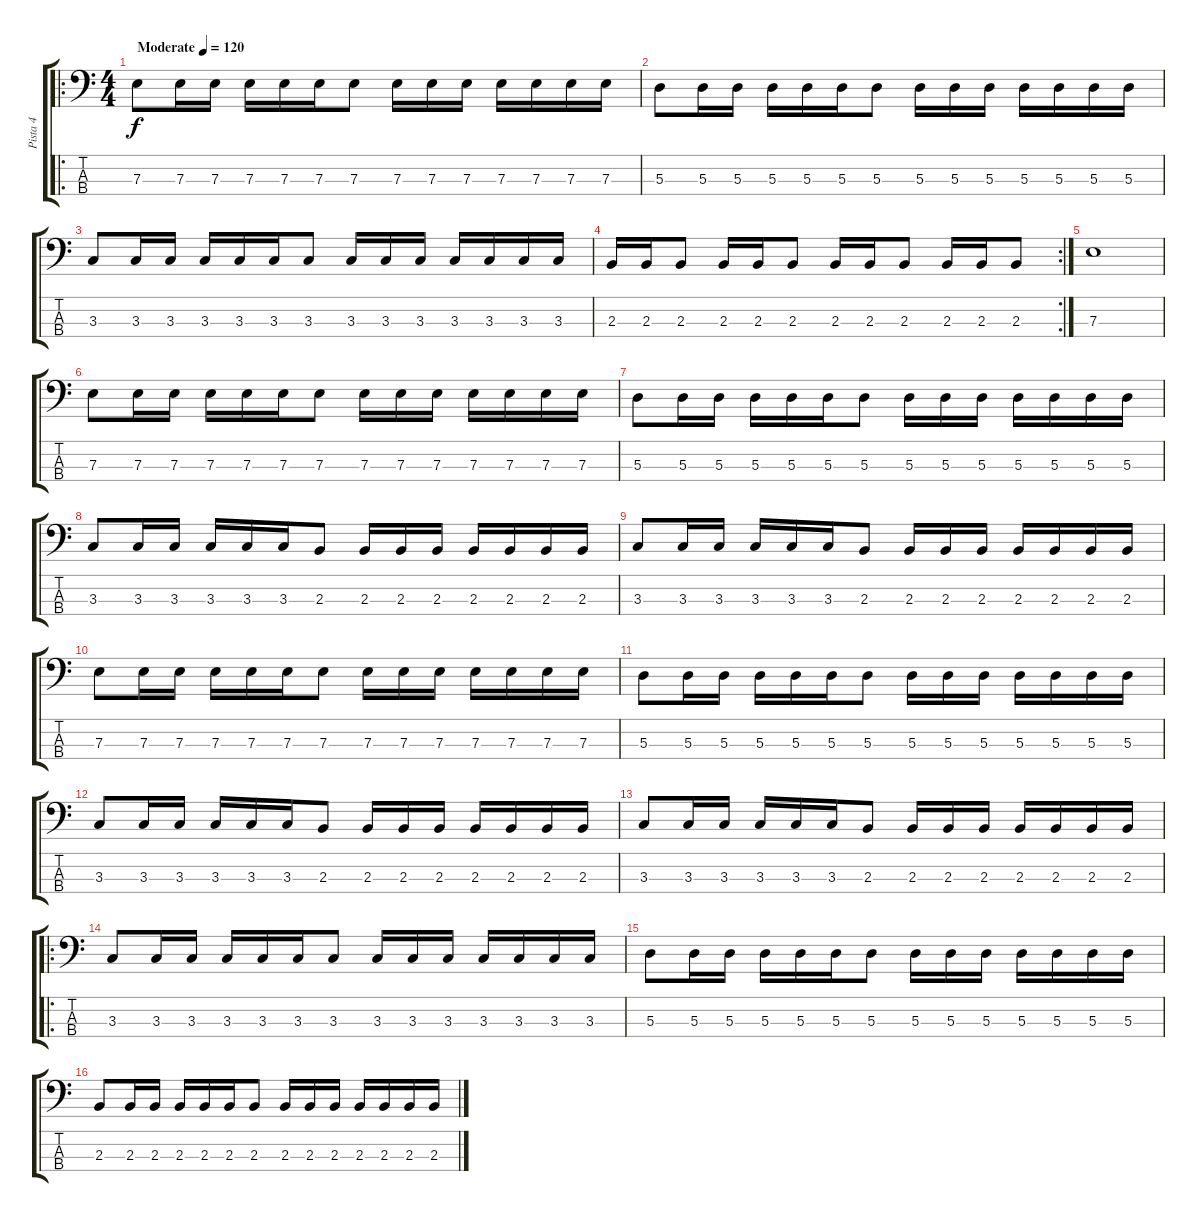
\track ("Pista 4" "Pista 4") {instrument electricbassfinger}
\staff {score tabs}
\tuning (G2 D2 A1 E1) {hide}
\ro
\ts (4 4)
\tempo (120 "Moderate")
\clef f4
\ks c
7.3.8{dy f instrument electricbassfinger} 7.3.16 7.3.16 7.3.16 7.3.16 7.3.16 7.3.8 7.3.16 7.3.16 7.3.16 7.3.16 7.3.16 7.3.16 7.3.16 |
5.3.8 5.3.16 5.3.16 5.3.16 5.3.16 5.3.16 5.3.8 5.3.16 5.3.16 5.3.16 5.3.16 5.3.16 5.3.16 5.3.16 |
3.3.8 3.3.16 3.3.16 3.3.16 3.3.16 3.3.16 3.3.8 3.3.16 3.3.16 3.3.16 3.3.16 3.3.16 3.3.16 3.3.16 |
\rc 2
2.3.16 2.3.16 2.3.8 2.3.16 2.3.16 2.3.8 2.3.16 2.3.16 2.3.8 2.3.16 2.3.16 2.3.8 |
7.3.1 |
7.3.8 7.3.16 7.3.16 7.3.16 7.3.16 7.3.16 7.3.8 7.3.16 7.3.16 7.3.16 7.3.16 7.3.16 7.3.16 7.3.16 |
5.3.8 5.3.16 5.3.16 5.3.16 5.3.16 5.3.16 5.3.8 5.3.16 5.3.16 5.3.16 5.3.16 5.3.16 5.3.16 5.3.16 |
3.3.8 3.3.16 3.3.16 3.3.16 3.3.16 3.3.16 2.3.8 2.3.16 2.3.16 2.3.16 2.3.16 2.3.16 2.3.16 2.3.16 |
3.3.8 3.3.16 3.3.16 3.3.16 3.3.16 3.3.16 2.3.8 2.3.16 2.3.16 2.3.16 2.3.16 2.3.16 2.3.16 2.3.16 |
7.3.8 7.3.16 7.3.16 7.3.16 7.3.16 7.3.16 7.3.8 7.3.16 7.3.16 7.3.16 7.3.16 7.3.16 7.3.16 7.3.16 |
5.3.8 5.3.16 5.3.16 5.3.16 5.3.16 5.3.16 5.3.8 5.3.16 5.3.16 5.3.16 5.3.16 5.3.16 5.3.16 5.3.16 |
3.3.8 3.3.16 3.3.16 3.3.16 3.3.16 3.3.16 2.3.8 2.3.16 2.3.16 2.3.16 2.3.16 2.3.16 2.3.16 2.3.16 |
3.3.8 3.3.16 3.3.16 3.3.16 3.3.16 3.3.16 2.3.8 2.3.16 2.3.16 2.3.16 2.3.16 2.3.16 2.3.16 2.3.16 |
\ro
3.3.8 3.3.16 3.3.16 3.3.16 3.3.16 3.3.16 3.3.8 3.3.16 3.3.16 3.3.16 3.3.16 3.3.16 3.3.16 3.3.16 |
5.3.8 5.3.16 5.3.16 5.3.16 5.3.16 5.3.16 5.3.8 5.3.16 5.3.16 5.3.16 5.3.16 5.3.16 5.3.16 5.3.16 |
2.3.8 2.3.16 2.3.16 2.3.16 2.3.16 2.3.16 2.3.8 2.3.16 2.3.16 2.3.16 2.3.16 2.3.16 2.3.16 2.3.16
